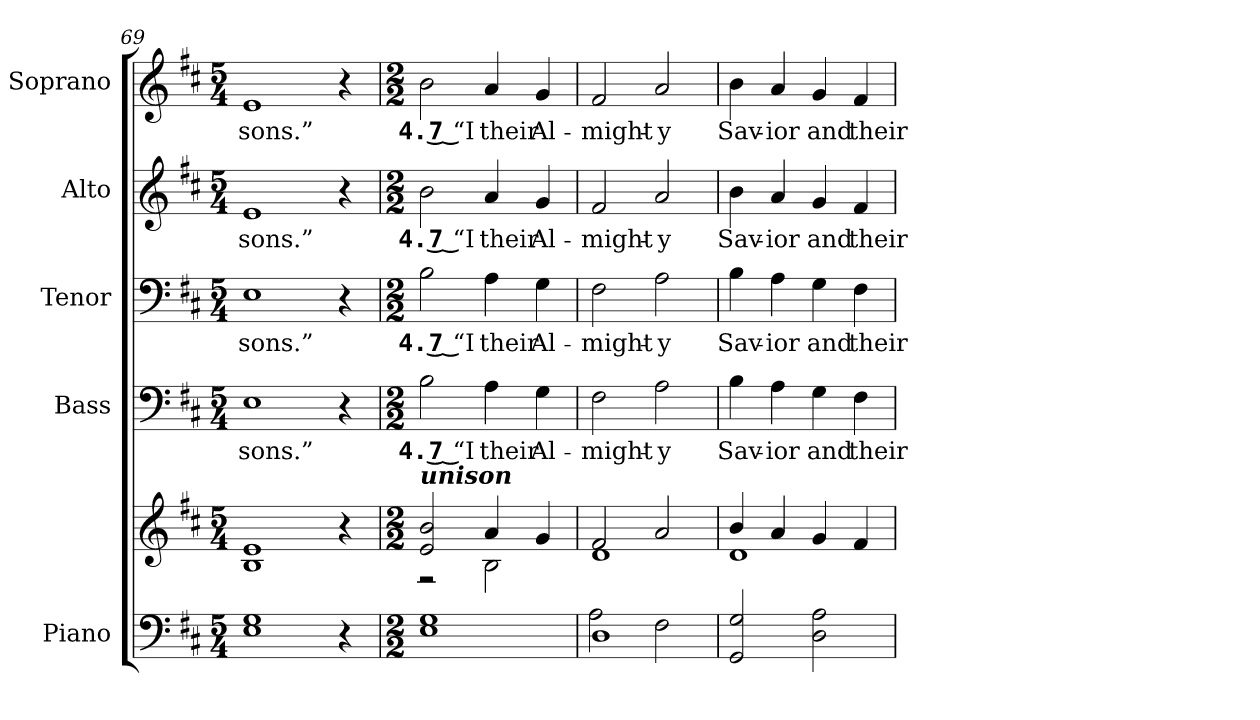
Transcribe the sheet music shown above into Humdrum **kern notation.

**kern	**kern	**kern	**text	**kern	**text	**kern	**text	**kern	**text
*part5	*part5	*part4	*part4	*part3	*part3	*part2	*part2	*part1	*part1
*staff6	*staff5	*staff4	*staff4	*staff3	*staff3	*staff2	*staff2	*staff1	*staff1
*I"Piano	*	*I"Bass	*	*I"Tenor	*	*I"Alto	*	*I"Soprano	*
*I'Pno.	*	*I'B.	*	*I'T.	*	*I'A.	*	*I'S.	*
*clefF4	*clefG2	*clefF4	*	*clefF4	*	*clefG2	*	*clefG2	*
*k[f#c#]	*k[f#c#]	*k[f#c#]	*	*k[f#c#]	*	*k[f#c#]	*	*k[f#c#]	*
*D:	*D:	*D:	*	*D:	*	*D:	*	*D:	*
*M5/4	*M5/4	*M5/4	*	*M5/4	*	*M5/4	*	*M5/4	*
=69	=69	=69	=69	=69	=69	=69	=69	=69	=69
!	!	!	!LO:LY:b:color=#000000	!	!	!	!	!	!
!	!	!	!	!	!LO:LY:b:color=#000000	!	!	!	!
!	!	!	!	!	!	!	!LO:LY:b:color=#000000	!	!
!	!	!	!	!	!	!	!	!	!LO:LY:b:color=#000000
1Ei 1Gi	1Bi 1ei	1Ei	sons.”	1Ei	sons.”	1ei	sons.”	1ei	sons.”
4r	4r	4r	.	4r	.	4r	.	4r	.
=70	=70	=70	=70	=70	=70	=70	=70	=70	=70
*M2/2	*M2/2	*M2/2	*	*M2/2	*	*M2/2	*	*M2/2	*
*	*^	*	*	*	*	*	*	*	*
!	!	!	!	!LO:LY:b:color=#000000	!	!	!	!	!	!
!	!	!	!	!	!	!LO:LY:b:color=#000000	!	!	!	!
!	!	!	!	!	!	!	!	!LO:LY:b:color=#000000	!	!
!	!LO:TX:a:Bi:t=unison	!	!	!	!	!	!	!	!	!
!	!	!	!	!	!	!	!	!	!	!LO:LY:b:color=#000000
1Ei 1Gi	2ei/ 2bi	2r	2Bi\	4. 7 “I	2Bi\	4. 7 “I	2bi\	4. 7 “I	2bi\	4. 7 “I
!	!	!	!	!LO:LY:b:color=#000000	!	!	!	!	!	!
!	!	!	!	!	!	!LO:LY:b:color=#000000	!	!	!	!
!	!	!	!	!	!	!	!	!LO:LY:b:color=#000000	!	!
!	!	!	!	!	!	!	!	!	!	!LO:LY:b:color=#000000
.	4ai/	2Bi\	4Ai\	their	4Ai\	their	4ai/	their	4ai/	their
!	!	!	!	!LO:LY:b:color=#000000	!	!	!	!	!	!
!	!	!	!	!	!	!LO:LY:b:color=#000000	!	!	!	!
!	!	!	!	!	!	!	!	!LO:LY:b:color=#000000	!	!
!	!	!	!	!	!	!	!	!	!	!LO:LY:b:color=#000000
.	4gi/	.	4Gi\	Al-	4Gi\	Al-	4gi/	Al-	4gi/	Al-
!!LO:PB:g=z
=71	=71	=71	=71	=71	=71	=71	=71	=71	=71	=71
*^	*	*	*	*	*	*	*	*	*	*
!	!	!	!	!	!LO:LY:b:color=#000000	!	!	!	!	!	!
!	!	!	!	!	!	!	!LO:LY:b:color=#000000	!	!	!	!
!	!	!	!	!	!	!	!	!	!LO:LY:b:color=#000000	!	!
!	!	!	!	!	!	!	!	!	!	!	!LO:LY:b:color=#000000
1Di	2Ai\	2f#i/	1di	2F#i\	-might-	2F#i\	-might-	2f#i/	-might-	2f#i/	-might-
!	!	!	!	!	!LO:LY:b:color=#000000	!	!	!	!	!	!
!	!	!	!	!	!	!	!LO:LY:b:color=#000000	!	!	!	!
!	!	!	!	!	!	!	!	!	!LO:LY:b:color=#000000	!	!
!	!	!	!	!	!	!	!	!	!	!	!LO:LY:b:color=#000000
.	2F#i\	2ai/	.	2Ai\	-y	2Ai\	-y	2ai/	-y	2ai/	-y
*v	*v	*	*	*	*	*	*	*	*	*	*
=72	=72	=72	=72	=72	=72	=72	=72	=72	=72	=72
*^	*	*	*	*	*	*	*	*	*	*
!	!	!	!	!	!LO:LY:b:color=#000000	!	!	!	!	!	!
*v	*v	*	*	*	*	*	*	*	*	*	*
*^	*	*	*	*	*	*	*	*	*	*
!	!	!	!	!	!	!	!LO:LY:b:color=#000000	!	!	!	!
*v	*v	*	*	*	*	*	*	*	*	*	*
*^	*	*	*	*	*	*	*	*	*	*
!	!	!	!	!	!	!	!	!	!LO:LY:b:color=#000000	!	!
*v	*v	*	*	*	*	*	*	*	*	*	*
*^	*	*	*	*	*	*	*	*	*	*
!	!	!	!	!	!	!	!	!	!	!	!LO:LY:b:color=#000000
*v	*v	*	*	*	*	*	*	*	*	*	*
2GGi/ 2Gi	4bi/	1di	4Bi\	Sav-	4Bi\	Sav-	4bi\	Sav-	4bi\	Sav-
!	!	!	!	!LO:LY:b:color=#000000	!	!	!	!	!	!
!	!	!	!	!	!	!LO:LY:b:color=#000000	!	!	!	!
!	!	!	!	!	!	!	!	!LO:LY:b:color=#000000	!	!
!	!	!	!	!	!	!	!	!	!	!LO:LY:b:color=#000000
.	4ai/	.	4Ai\	-ior	4Ai\	-ior	4ai/	-ior	4ai/	-ior
!	!	!	!	!LO:LY:b:color=#000000	!	!	!	!	!	!
!	!	!	!	!	!	!LO:LY:b:color=#000000	!	!	!	!
!	!	!	!	!	!	!	!	!LO:LY:b:color=#000000	!	!
!	!	!	!	!	!	!	!	!	!	!LO:LY:b:color=#000000
2Di\ 2Ai	4gi/	.	4Gi\	and	4Gi\	and	4gi/	and	4gi/	and
!	!	!	!	!LO:LY:b:color=#000000	!	!	!	!	!	!
!	!	!	!	!	!	!LO:LY:b:color=#000000	!	!	!	!
!	!	!	!	!	!	!	!	!LO:LY:b:color=#000000	!	!
!	!	!	!	!	!	!	!	!	!	!LO:LY:b:color=#000000
.	4f#i/	.	4F#i\	their	4F#i\	their	4f#i/	their	4f#i/	their
*	*v	*v	*	*	*	*	*	*	*	*
=	=	=	=	=	=	=	=	=	=
*-	*-	*-	*-	*-	*-	*-	*-	*-	*-
